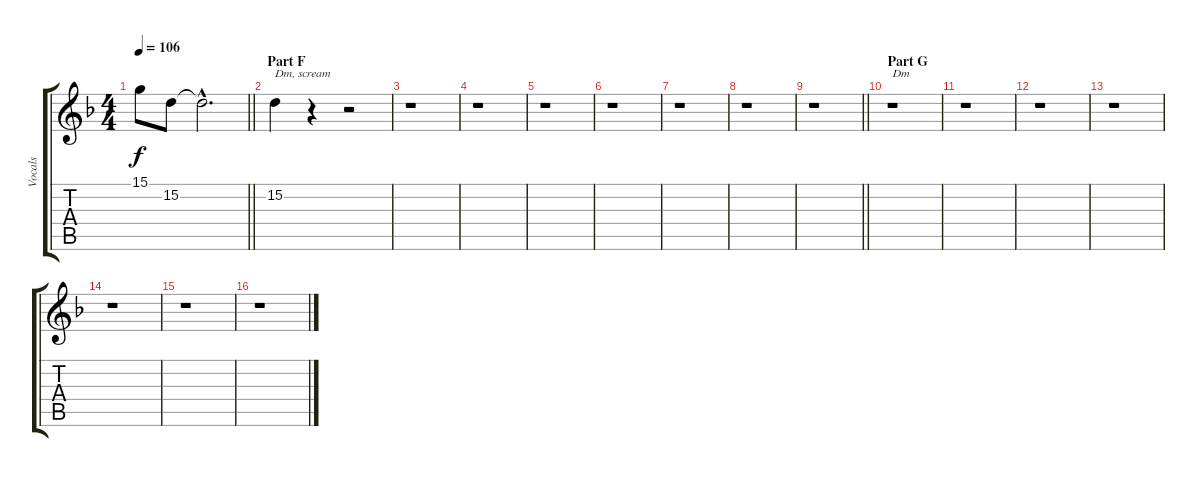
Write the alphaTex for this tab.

\track ("Vocals" "Vocals") {instrument trumpet}
\staff {score tabs}
\tuning (E4 B3 G3 D3 A2 E2) {hide}
\ts (4 4)
\tempo 106
\clef g2
\barLineRight lightlight
\ks f
15.1{t}.8{dy f} 15.2.8 15.2{hac t}.2{d} |
\section ("" "Part F")
15.2.4{txt "Dm, scream"} r.4 r.2 |
r.1 |
r.1 |
r.1 |
r.1 |
r.1 |
r.1 |
\barLineRight lightlight
r.1 |
\section ("" "Part G")
r.1{txt "Dm"} |
r.1 |
r.1 |
r.1 |
r.1 |
r.1 |
r.1
